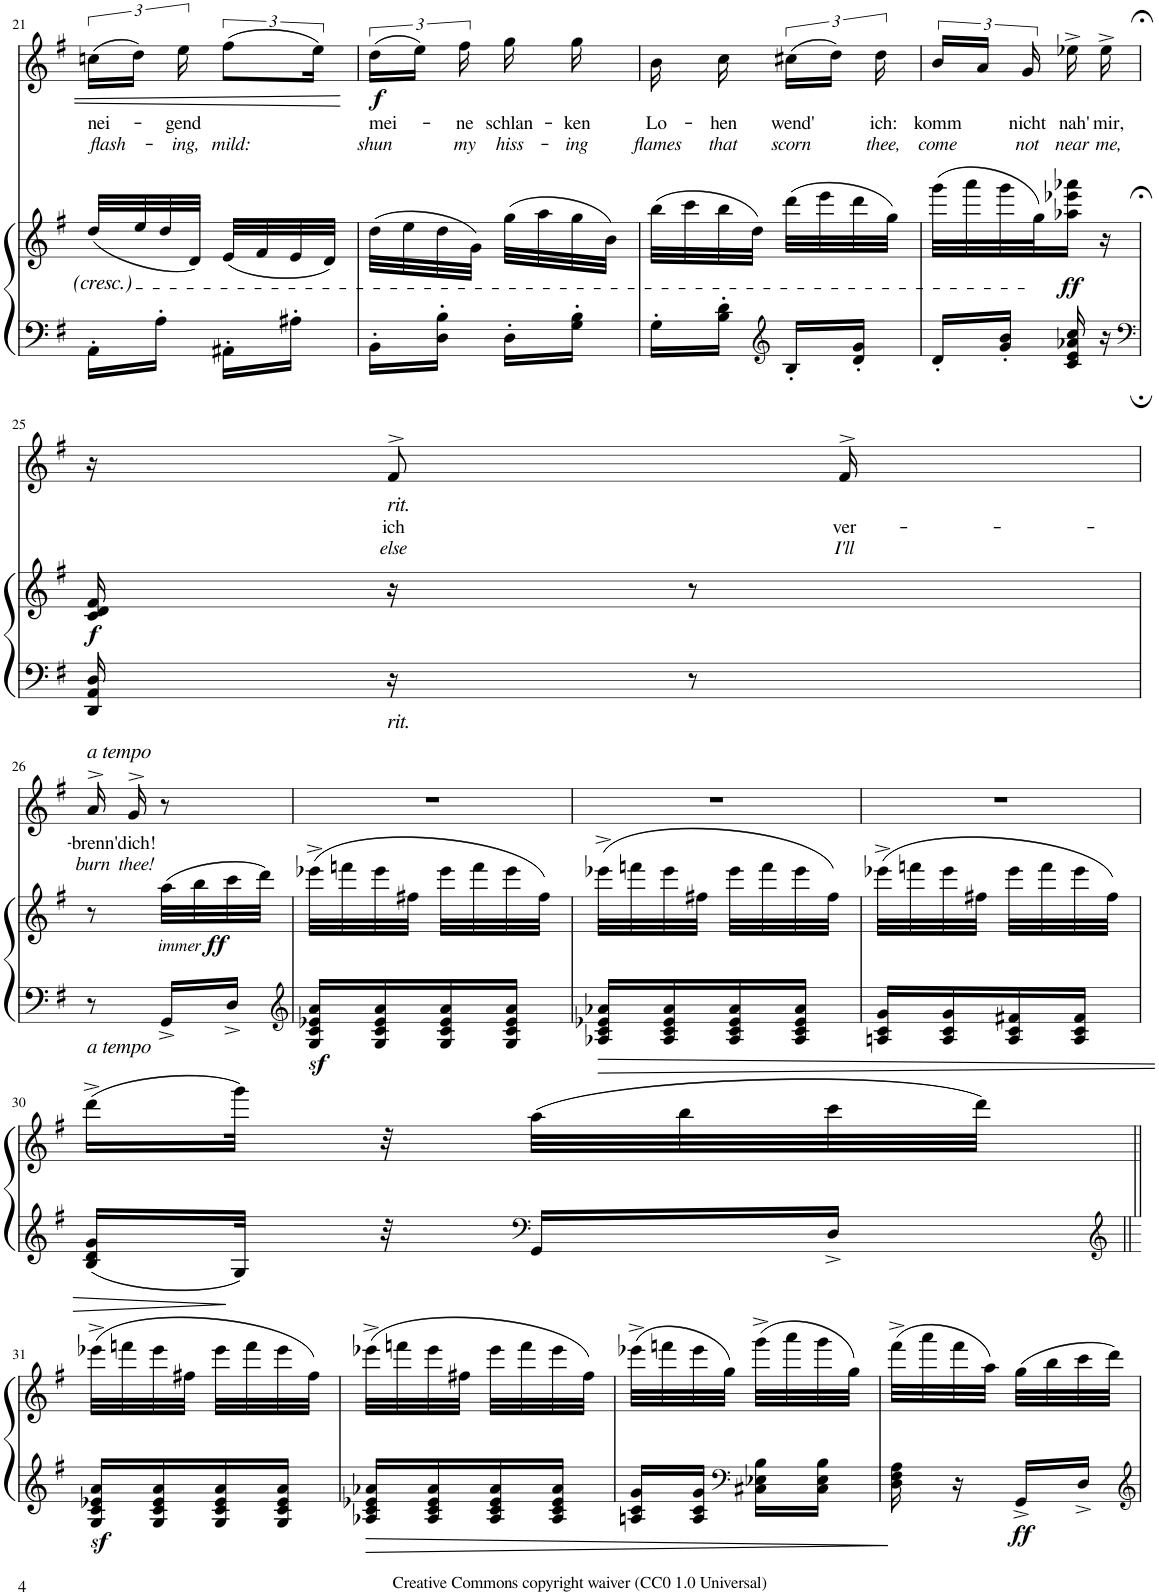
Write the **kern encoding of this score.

**kern	**kern	**dynam	**kern	**text	**text	**dynam
*part2	*part2	*part2	*part1	*part1	*part1	*part1
*staff3	*staff2	*staff2/3	*staff1	*staff1	*staff1	*staff1
*I"Piano	*	*	*I"Voice	*	*	*
*I'Pno	*	*	*	*	*	*
!!LO:PB:g=z
*clefF4	*clefG2	*	*clefG2	*	*	*
*k[f#]	*k[f#]	*	*k[f#]	*	*	*
*M4/16	*M4/16	*	*M4/16	*	*	*
=21	=21	=21	=21	=21	=21	=21
!	!	!	!	!LO:LY:b	!LO:LY:b	!
16AA'\LL	(32dd/LLL	.	(24ccn\LL	nei-	flash-	.
.	32ee/	.	.	.	.	.
.	.	.	24dd\JJ)	.	.	.
16A'\JJ	32dd/	.	.	.	.	.
!	!	!	!	!LO:LY:b	!LO:LY:b	!
.	.	.	24ee\	-gend	-ing,	.
.	32d/JJJ)	.	.	.	.	.
!	!	!	!	!	!LO:LY:b	!
16AA#X'\LL	(32e/LLL	.	(12ff#\L	.	mild:	.
.	32f#/	.	.	.	.	.
16A#X'\JJ	32e/	.	.	.	.	.
.	.	.	24ee\Jk)	.	.	.
.	32d/JJJ)	.	.	.	.	.
=22	=22	=22	=22	=22	=22	=22
!	!	!	!	!LO:LY:b	!LO:LY:b	!LO:DY:b
16BB'\LL	(32dd\LLL	.	(24dd\LL	mei-	shun	f
.	32ee\	.	.	.	.	.
.	.	.	24ee\JJ)	.	.	.
16D\' 16B\'JJ	32dd\	.	.	.	.	.
!	!	!	!	!LO:LY:b	!LO:LY:b	!
.	.	.	24ff#\	-ne	my	.
.	32g\JJJ)	.	.	.	.	.
!	!	!	!	!LO:LY:b	!LO:LY:b	!
16D'\LL	(32gg\LLL	.	16gg\	schlan-	hiss-	.
.	32aa\	.	.	.	.	.
!	!	!	!	!LO:LY:b	!LO:LY:b	!
16G\' 16B\'JJ	32gg\	.	16gg\	-ken	-ing	.
.	32b\JJJ)	.	.	.	.	.
=23	=23	=23	=23	=23	=23	=23
!	!	!	!	!LO:LY:b	!LO:LY:b	!
16G'\LL	(32bb\LLL	.	16b\	Lo-	flames	.
.	32ccc\	.	.	.	.	.
!	!	!	!	!LO:LY:b	!LO:LY:b	!
16B\' 16d\'JJ	32bb\	.	16cc\	-hen	that	.
.	32dd\JJJ)	.	.	.	.	.
*clefG2	*	*	*	*	*	*
!	!	!	!	!LO:LY:b	!LO:LY:b	!
16B'/LL	(32ddd\LLL	.	(24cc#X\LL	wend'	scorn	.
.	32eee\	.	.	.	.	.
.	.	.	24dd\JJ)	.	.	.
16d/' 16g/'JJ	32ddd\	.	.	.	.	.
!	!	!	!	!LO:LY:b	!LO:LY:b	!
.	.	.	24dd\	ich:	thee,	.
.	32gg\JJJ)	.	.	.	.	.
=24	=24	=24	=24	=24	=24	=24
!	!	!	!	!LO:LY:b	!LO:LY:b	!
16d'/LL	(32ggg\LLL	.	24b/LL	komm	come	.
.	32aaa\	.	.	.	.	.
.	.	.	24a/JJ	.	.	.
16g/' 16b/'JJ	32ggg\	.	.	.	.	.
!	!	!	!	!LO:LY:b	!LO:LY:b	!
.	.	.	24g/	nicht	not	.
.	32gg\J)	.	.	.	.	.
!	!	!LO:DY:b	!	!LO:LY:b	!LO:LY:b	!
16c/ 16e/ 16a-X/ 16cc/	16aa-X\ 16eee-X\ 16aaa-X\JJ	ff	16ee-X^\	nah'	near	.
!	!	!	!	!LO:LY:b	!LO:LY:b	!
16r;	16r;<	.	16ee-;<^\	mir,	me,	.
!!LO:LB:g=z
=25	=25	=25	=25	=25	=25	=25
*clefF4	*	*	*	*	*	*
!	!	!LO:DY:b	!	!	!	!
16DD/ 16AA/ 16D/	16c/ 16d/ 16f#/	f	16r	.	.	.
!	!	!	!LO:TX:b:i:t=rit.	!	!	!
!LO:TX:b:i:t=rit.	!	!	!	!	!	!
!	!	!	!	!LO:LY:b	!LO:LY:b	!
16r	16r	.	8f#^>/	ich	else	.
8r	8r	.	.	.	.	.
!	!	!	!	!LO:LY:b	!LO:LY:b	!
.	.	.	16f#^>/	ver-	I'll	.
!!LO:LB:g=z
=26	=26	=26	=26	=26	=26	=26
!	!	!	!LO:TX:a:i:t=a tempo	!	!	!
!LO:TX:b:i:t=a tempo	!	!	!	!	!	!
!	!	!	!	!LO:LY:b	!LO:LY:b	!
8r	8r	.	16a^>/	-brenn'	burn	.
!	!	!	!	!LO:LY:b	!LO:LY:b	!
.	.	.	16g^>/	dich!	thee!	.
!	!	!LO:DY:b	!	!	!	!
!	!	!LO:DY:n=1:b	!	!	!	!
16GG^/LL	(32aa\LLL	other-dynamics ff	8r	.	.	.
.	32bb\	.	.	.	.	.
16D^/JJ	32ccc\	.	.	.	.	.
.	32ddd\JJJ)	.	.	.	.	.
=27	=27	=27	=27	=27	=27	=27
*clefG2	*	*	*	*	*	*
16G/z< 16c/z< 16e-X/z< 16a/z<LL	(32eee-X^\LLL	.	4r	.	.	.
.	32fffn\	.	.	.	.	.
16G/ 16c/ 16e-/ 16a/	32eee-\	.	.	.	.	.
.	32ff#X\JJJ	.	.	.	.	.
16G/ 16c/ 16e-/ 16a/	32eee-\LLL	.	.	.	.	.
.	32fff\	.	.	.	.	.
16G/ 16c/ 16e-/ 16a/JJ	32eee-\	.	.	.	.	.
.	32ff#\JJJ)	.	.	.	.	.
=28	=28	=28	=28	=28	=28	=28
16A-X/ 16c/ 16e-X/ 16a-X/LL	(32eee-X^\LLL	.	4r	.	.	.
.	32fffn\	.	.	.	.	.
16A-/ 16c/ 16e-/ 16a-/	32eee-\	.	.	.	.	.
.	32ff#X\JJJ	.	.	.	.	.
16A-/ 16c/ 16e-/ 16a-/	32eee-\LLL	.	.	.	.	.
.	32fff\	.	.	.	.	.
16A-/ 16c/ 16e-/ 16a-/JJ	32eee-\	.	.	.	.	.
.	32ff#\JJJ)	.	.	.	.	.
=29	=29	=29	=29	=29	=29	=29
16An/ 16c/ 16g/LL	(32eee-X^\LLL	.	4r	.	.	.
.	32fffn\	.	.	.	.	.
16A/ 16c/ 16g/	32eee-\	.	.	.	.	.
.	32ff#X\JJJ	.	.	.	.	.
16A/ 16c/ 16f#X/	32eee-\LLL	.	.	.	.	.
.	32fff\	.	.	.	.	.
16A/ 16c/ 16f#/JJ	32eee-\	.	.	.	.	.
.	32ff#\JJJ)	.	.	.	.	.
!!LO:LB:g=z
=30	=30	=30	=30	=30	=30	=30
16B/ 16d/ 16g/LL	(16ddd^\LL	.	4r	.	.	.
32G/JJk	32ggg\JJk)	.	.	.	.	.
32r	32r	.	.	.	.	.
*clefF4	*	*	*	*	*	*
16GG/LL	(32aa\LLL	.	.	.	.	.
.	32bb\	.	.	.	.	.
16D^/JJ	32ccc\	.	.	.	.	.
.	32ddd\JJJ)	.	.	.	.	.
!!LO:LB:g=z
=31||	=31||	=31||	=31||	=31||	=31||	=31||
*clefG2	*	*	*	*	*	*
*	*	*	*k[]	*	*	*
16G/z< 16c/z< 16e-X/z< 16a/z<LL	(32eee-X^\LLL	.	4r	.	.	.
.	32fffn\	.	.	.	.	.
16G/ 16c/ 16e-/ 16a/	32eee-\	.	.	.	.	.
.	32ff#X\JJJ	.	.	.	.	.
16G/ 16c/ 16e-/ 16a/	32eee-\LLL	.	.	.	.	.
.	32fff\	.	.	.	.	.
16G/ 16c/ 16e-/ 16a/JJ	32eee-\	.	.	.	.	.
.	32ff#\JJJ)	.	.	.	.	.
=32	=32	=32	=32	=32	=32	=32
16A-X/ 16c/ 16e-X/ 16a-X/LL	(32eee-X^\LLL	.	4r	.	.	.
.	32fffn\	.	.	.	.	.
16A-/ 16c/ 16e-/ 16a-/	32eee-\	.	.	.	.	.
.	32ff#X\JJJ	.	.	.	.	.
16A-/ 16c/ 16e-/ 16a-/	32eee-\LLL	.	.	.	.	.
.	32fff\	.	.	.	.	.
16A-/ 16c/ 16e-/ 16a-/JJ	32eee-\	.	.	.	.	.
.	32ff#\JJJ)	.	.	.	.	.
=33	=33	=33	=33	=33	=33	=33
16An/ 16c/ 16g/LL	(32eee-X^\LLL	.	4r	.	.	.
.	32fffn\	.	.	.	.	.
16A/ 16c/ 16g/JJ	32eee-\	.	.	.	.	.
.	32gg\JJJ)	.	.	.	.	.
*clefF4	*	*	*	*	*	*
16C#X\ 16E-X\ 16B\LL	(32ggg^\LLL	.	.	.	.	.
.	32aaa\	.	.	.	.	.
16C#\ 16E-\ 16B\JJ	32ggg\	.	.	.	.	.
.	32gg\JJJ)	.	.	.	.	.
=34	=34	=34	=34	=34	=34	=34
16D\ 16F#\ 16A\	(32fff#^\LLL	.	4r	.	.	.
.	32aaa\	.	.	.	.	.
16r	32fff#\	.	.	.	.	.
.	32aa\JJJ)	.	.	.	.	.
!	!	!LO:DY:b=2	!	!	!	!
16GG^/LL	(32gg\LLL	ff	.	.	.	.
.	32bb\	.	.	.	.	.
16D^/JJ	32ccc\	.	.	.	.	.
.	32ddd\JJJ)	.	.	.	.	.
=	=	=	=	=	=	=
*-	*-	*-	*-	*-	*-	*-
